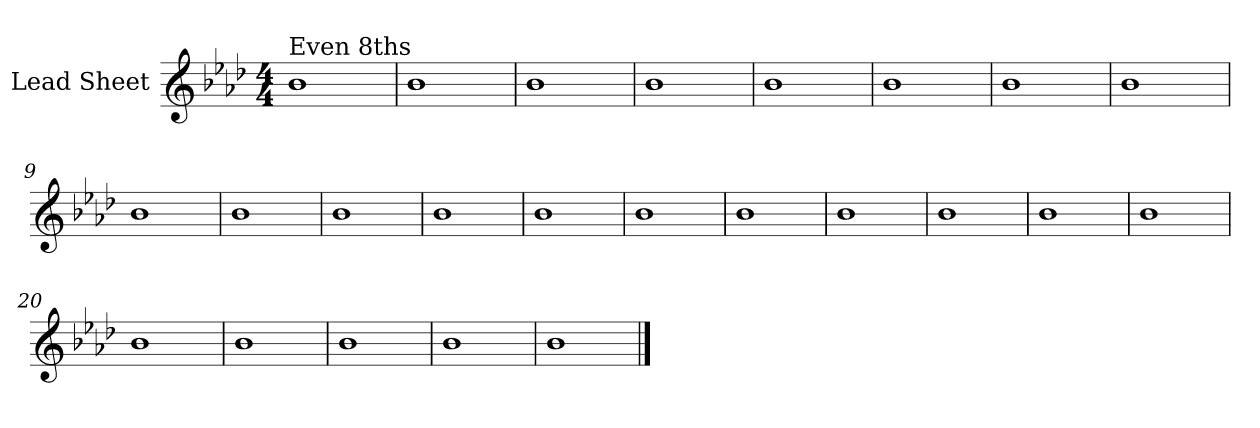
**kern
*part1
*staff1
*I"Lead Sheet
*clefG2
*k[b-e-a-d-]
*A-:
*M4/4
=1
!LO:TX:a:t=Even 8ths
1b-
=2
1b-
=3
1b-
=4
1b-
!!LO:LB:g=z
=5
1b-
=6
1b-
=7
1b-
=8
1b-
!!LO:LB:g=z
=9
1b-
=10
1b-
=11
1b-
=12
1b-
!!LO:LB:g=z
=13
1b-
=14
1b-
=15
1b-
=16
1b-
!!LO:LB:g=z
=17
1b-
=18
1b-
=19
1b-
=20
1b-
!!LO:LB:g=z
=21
1b-
=22
1b-
=23
1b-
=24
1b-
==
*-
